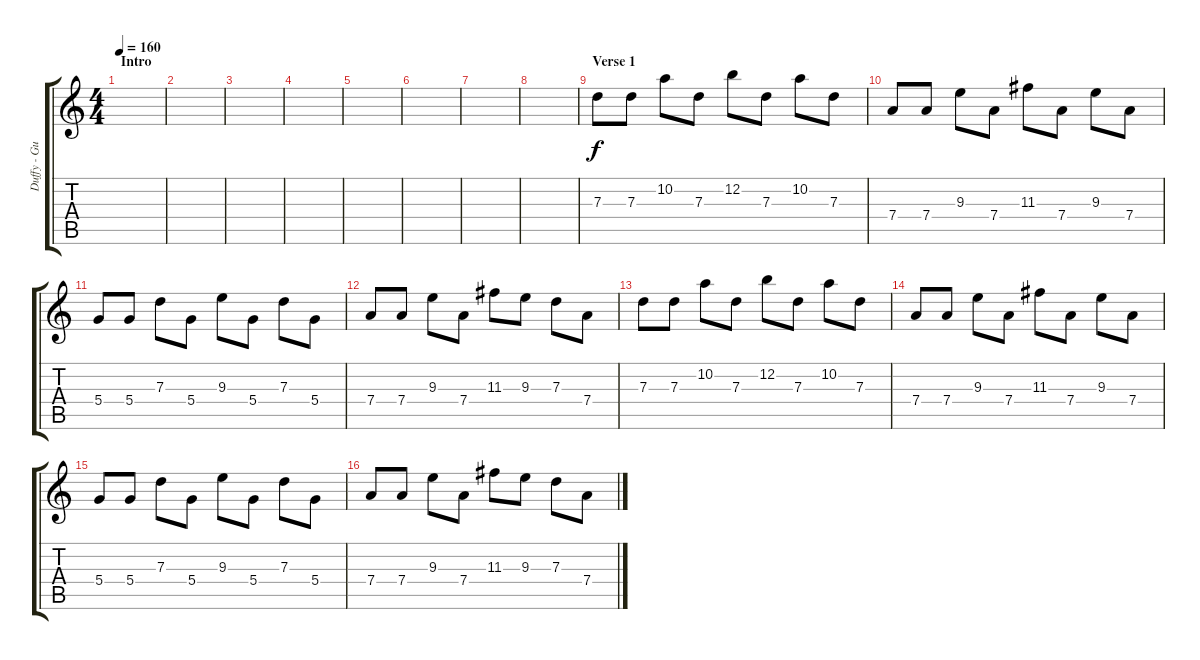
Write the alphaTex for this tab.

\track ("Duffy - Guitars" "Duffy - Gu") {instrument distortionguitar}
\staff {score tabs}
\tuning (E4 B3 G3 D3 A2 E2) {hide}
\ts (4 4)
\section ("" "Intro")
\tempo 160
\clef g2
\ks c
|
|
|
|
|
|
|
|
\section ("" "Verse 1")
7.3.8 7.3.8 10.2.8 7.3.8 12.2.8 7.3.8 10.2.8 7.3.8 |
7.4.8 7.4.8 9.3.8 7.4.8 11.3.8 7.4.8 9.3.8 7.4.8 |
5.4.8 5.4.8 7.3.8 5.4.8 9.3.8 5.4.8 7.3.8 5.4.8 |
7.4.8 7.4.8 9.3.8 7.4.8 11.3.8 9.3.8 7.3.8 7.4.8 |
7.3.8 7.3.8 10.2.8 7.3.8 12.2.8 7.3.8 10.2.8 7.3.8 |
7.4.8 7.4.8 9.3.8 7.4.8 11.3.8 7.4.8 9.3.8 7.4.8 |
5.4.8 5.4.8 7.3.8 5.4.8 9.3.8 5.4.8 7.3.8 5.4.8 |
7.4.8 7.4.8 9.3.8 7.4.8 11.3.8 9.3.8 7.3.8 7.4.8
